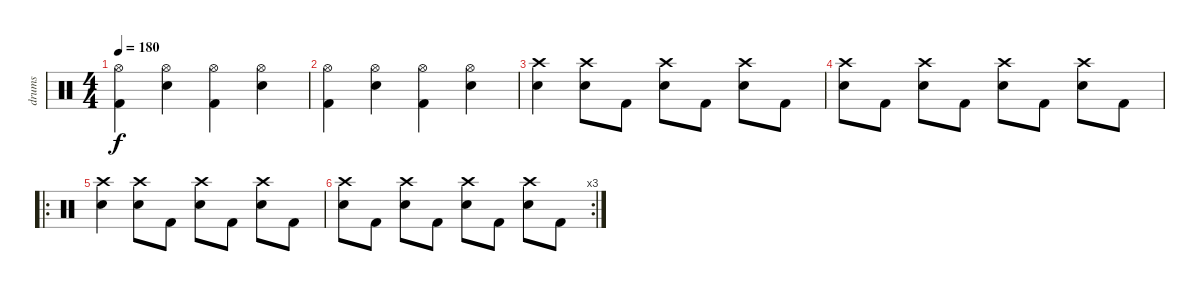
\track ("drums" "drums") {instrument percussion}
\staff {score}
\articulation defaults
\ts (4 4)
\tempo 180
\clef neutral
\ks c
("Hi-Hat (open)" "Kick (hit) 2").4{dy f} ("Hi-Hat (open)" "Electric Snare (hit)").4 ("Hi-Hat (open)" "Kick (hit) 2").4 ("Hi-Hat (open)" "Electric Snare (hit)").4 |
("Hi-Hat (open)" "Kick (hit) 2").4 ("Hi-Hat (open)" "Electric Snare (hit)").4 ("Hi-Hat (open)" "Kick (hit) 2").4 ("Hi-Hat (open)" "Electric Snare (hit)").4 |
("Crash high (hit)" "Electric Snare (hit)").4 ("Crash high (hit)" "Electric Snare (hit)").8 "Kick (hit) 2".8 ("Crash high (hit)" "Electric Snare (hit)").8 "Kick (hit) 2".8 ("Crash high (hit)" "Electric Snare (hit)").8 "Kick (hit) 2".8 |
("Crash high (hit)" "Electric Snare (hit)").8 "Kick (hit) 2".8 ("Crash high (hit)" "Electric Snare (hit)").8 "Kick (hit) 2".8 ("Crash high (hit)" "Electric Snare (hit)").8 "Kick (hit) 2".8 ("Crash high (hit)" "Electric Snare (hit)").8 "Kick (hit) 2".8 |
\ro
("Crash high (hit)" "Electric Snare (hit)").4 ("Crash high (hit)" "Electric Snare (hit)").8 "Kick (hit) 2".8 ("Crash high (hit)" "Electric Snare (hit)").8 "Kick (hit) 2".8 ("Crash high (hit)" "Electric Snare (hit)").8 "Kick (hit) 2".8 |
\rc 3
("Crash high (hit)" "Electric Snare (hit)").8 "Kick (hit) 2".8 ("Crash high (hit)" "Electric Snare (hit)").8 "Kick (hit) 2".8 ("Crash high (hit)" "Electric Snare (hit)").8 "Kick (hit) 2".8 ("Crash high (hit)" "Electric Snare (hit)").8 "Kick (hit) 2".8
